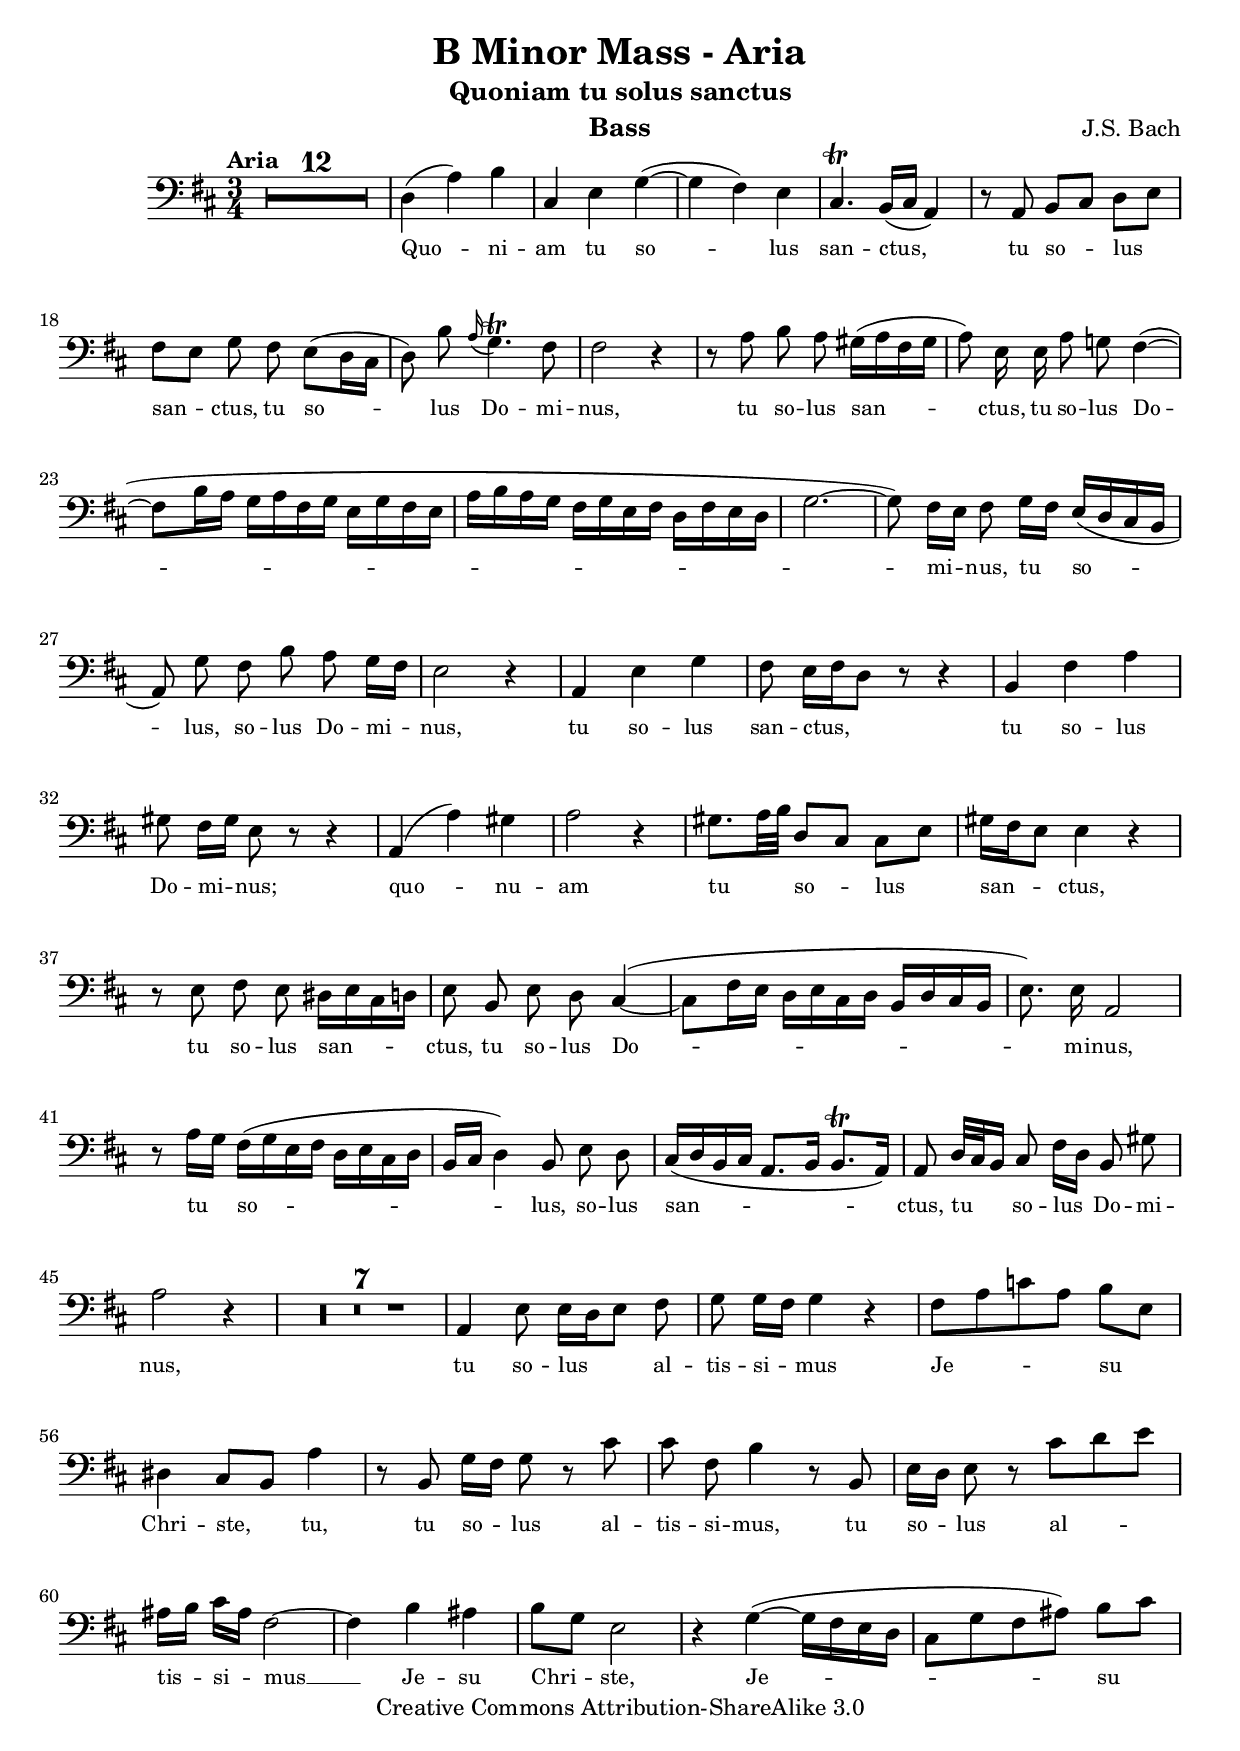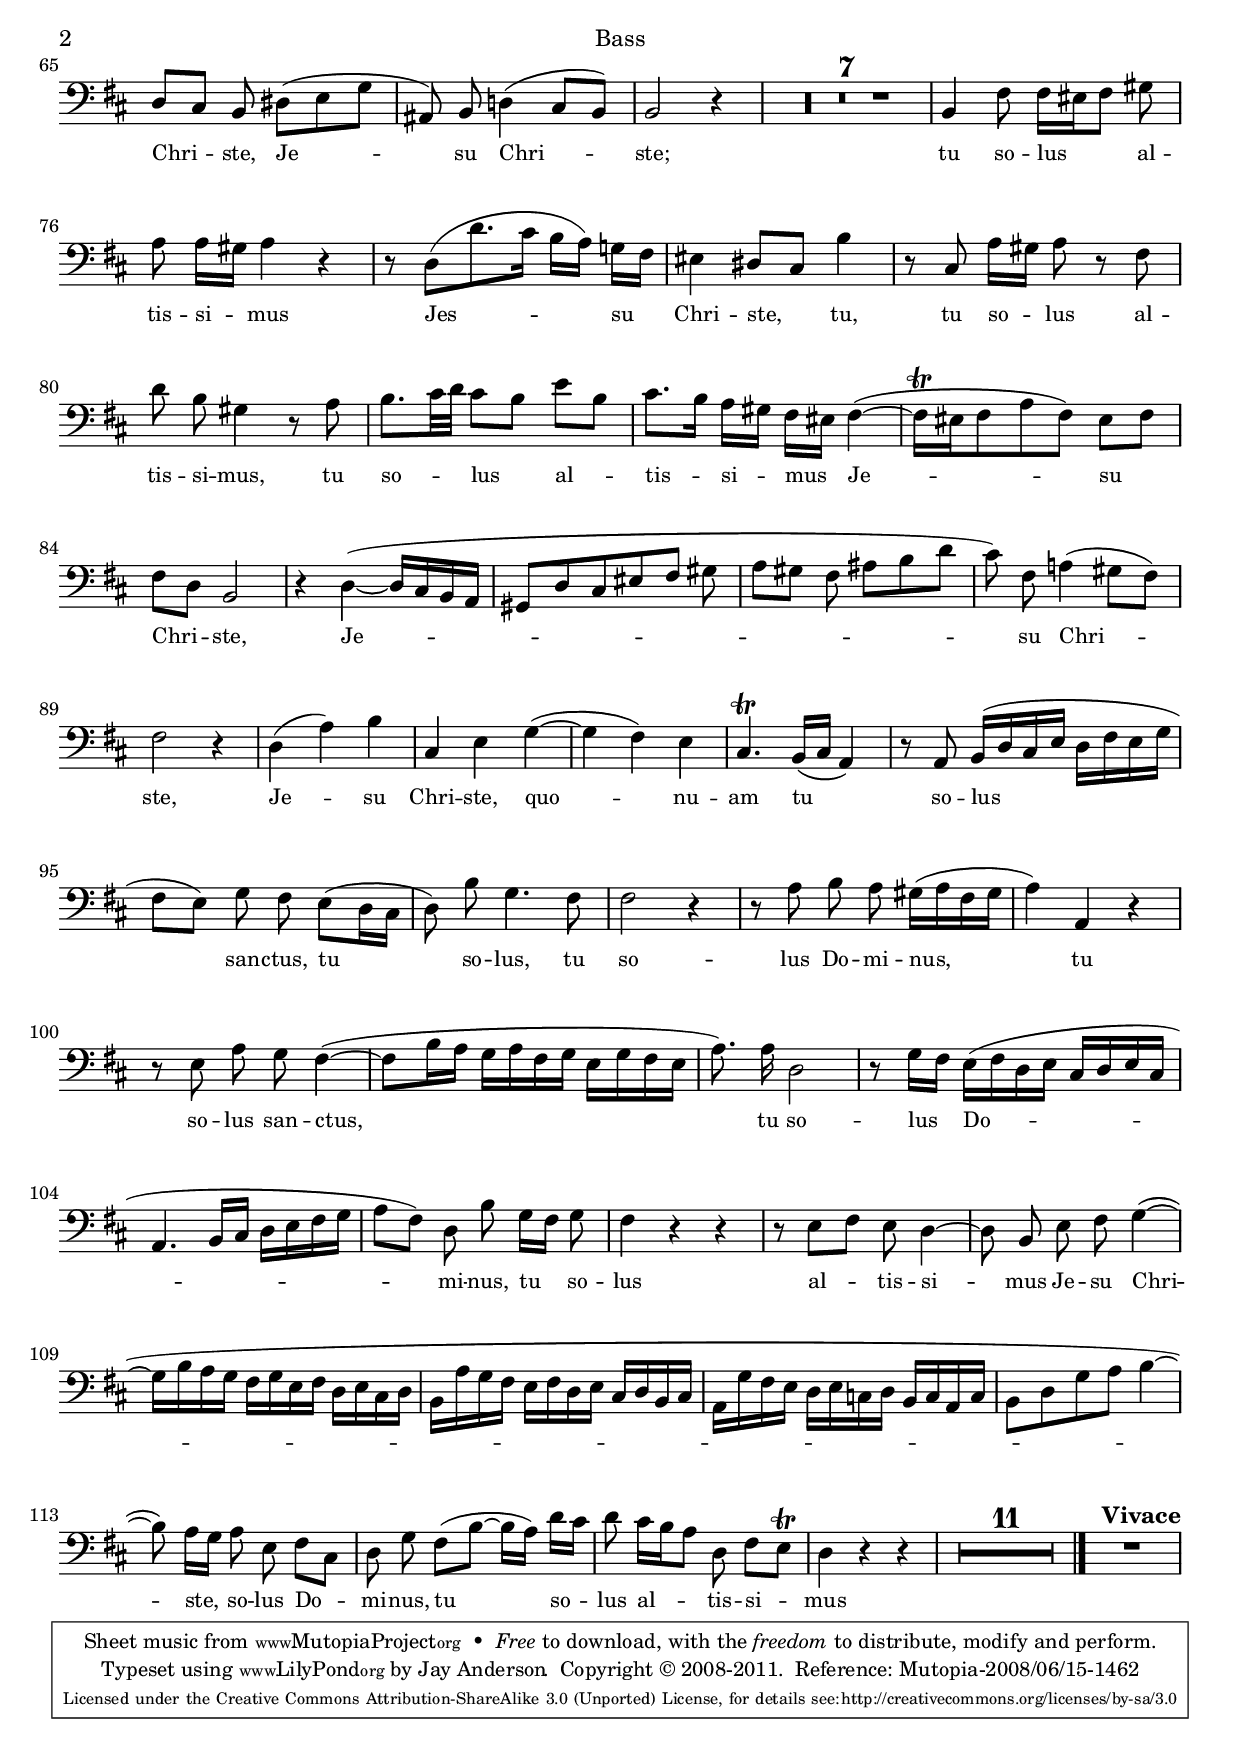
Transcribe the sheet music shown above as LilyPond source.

\version "2.14.1"

\include "defs.ily" 
\version "2.14.1"

bassAria = \relative c
{
  \clef bass
  \key d \major
  \autoBeamOff
  R2.*12 |
  d4( a') b |
  cis, e g~( |
  g fis) e |
  cis4.\trill b16[( cis] a4) |
  r8 a b[ cis] d[ e] |
  fis[ e] g fis e[( d16 cis] |
  d8) b' \appoggiatura a16 g4.\trill fis8 |
  fis2 r4 |
  r8 a b a gis16[( a fis gis] |
  a8) e16 e a8 g fis4~( |
  \autoBeamOn
  fis8 b16 a g a fis g e g fis e |
  a b a g fis g e fis d fis e d |
  g2.~ |
  \autoBeamOff
  g8) fis16[ e] fis8 g16[ fis] e[( d cis b] |
  a8) g' fis b a g16[ fis] |
  e2 r4 |
  a, e' g |
  fis8 e16[ fis d8] r r4 |
  b4 fis' a |
  gis8 fis16[ gis] e8 r r4 |
  a,4( a') gis |
  a2 r4 |
  gis8.[ a32 b] d,8[ cis] cis[ e] |
  gis16[ fis e8] e4 r |
  r8 e fis e dis16[ e cis d] |
  e8 b e d cis4~( |
  \autoBeamOn
  cis8 fis16 e d e cis d b d cis b |
  \autoBeamOff
  e8.) e16 a,2 |
  r8 a'16[ g] fis[( g e fis] d[ e cis d] |
  b[ cis] d4) b8 e d |
  \autoBeamOn
  cis16( d b cis a8. b16 b8.\trill a16) |
  \autoBeamOff
  a8 d32[ cis b16] cis8 fis16[ d] b8 gis' |
  a2 r4 |
  R2.*7 |
  a,4 e'8 e16[ d e8] fis8 |
  g g16[ fis] g4 r |
  fis8[ a c a] b[ e,] |
  dis4 cis8[ b] a'4 |
  r8 b, g'16[ fis] g8 r cis |
  cis fis, b4 r8 b, |
  e16[ d] e8 r cis'[ d e] |
  ais,16[ b] cis[ ais] fis2~ |
  fis4 b ais |
  b8[ g] e2 |
  r4 g4~( g16[ fis e d] |
  cis8[ g' fis ais]) b[ cis] |
  d,[ cis] b dis[( e g] |
  ais,) b d4( cis8[ b]) |
  b2 r4 |
  R2.*7 |
  b4 fis'8 fis16[ eis fis8] gis |
  a a16[ gis] a4 r |
  r8 d,[( d'8. cis16] b[ a]) g[ fis] |
  eis4 dis8[ cis] b'4 |
  r8 cis, a'16[ gis] a8 r fis |
  d'8 b gis4 r8 a |
  b8.[ cis32 d] cis8[ b] e[ b] |
  cis8.[ b16] a16[ gis] fis[ eis] fis4~( |
  fis16[\trill eis fis8 a fis]) eis[ fis] |
  fis[ d] b2 |
  r4 d~( d16[ cis b a] |
  gis8[ d' cis eis fis] gis |
  a[ gis] fis ais[( b d] |
  cis) fis, a4( gis8[ fis]) |
  fis2 r4 |
  d( a') b |
  cis, e g~( |
  g fis) e |
  cis4.\trill b16[( cis] a4) |
  r8 a b16[( d cis e] d[ fis e g] |
  fis8[ e]) g fis e[( d16 cis] |
  d8) b' g4. fis8 |
  fis2 r4 |
  r8 a b a gis16[( a fis gis] |
  a4) a, r |
  r8 e' a g fis4~( |
  \autoBeamOn
  fis8 b16 a g a fis g e g fis e |
  \autoBeamOff
  a8.) a16 d,2 |
  r8 g16[ fis] e[( fis d e] cis[ d e cis] |
  a4. b16[ cis] d[ e fis g] |
  a8[ fis]) d8 b' g16[ fis] g8 |
  fis4 r r |
  r8 e[ fis] e d4~ |
  d8 b e fis g4~( |
  \autoBeamOn
  g16 b a g fis g e fis d e cis d |
  b a' g fis e fis d e cis d b cis |
  a g' fis e d e c d b c a c |
  b8 d g a b4~ |
  \autoBeamOff
  b8) a16[ g] a8 e fis[ cis] |
  d g fis[( b]~ b16[ a]) d[ cis] |
  d8 cis16[ b a8] d, fis[ e]\trill |
  d4 r r |
  R2.*11 |

  %vivace
  R2. |
}

textAria = \lyricmode
{
  Quo -- ni -- am tu so -- lus san -- ctus,
  tu so -- lus san -- ctus, tu so -- lus Do -- mi -- nus,
  tu so -- lus san -- ctus, tu so -- lus Do -- mi -- nus,
  tu so -- lus, so -- lus Do -- mi -- nus,
  tu so -- lus san -- ctus,
  tu so -- lus Do -- mi -- nus;
  quo -- nu -- am tu so -- lus san -- ctus,
  tu so -- lus san -- ctus, tu so -- lus Do -- mi -- nus,
  tu so -- lus, so -- lus san -- ctus, tu so -- lus Do -- mi -- nus,
  tu so -- lus al -- tis -- si -- mus Je -- su Chri -- ste,
  tu, tu so -- lus al -- tis -- si -- mus,
  tu so -- lus al -- tis -- si -- mus __ Je -- su Chri -- ste,
  Je -- su Chri -- ste, Je -- su Chri -- ste;
  tu so -- lus al -- tis -- si -- mus Jes -- su Chri -- ste,
  tu, tu so -- lus al -- tis -- si -- mus,
  tu so -- lus al -- tis -- si -- mus Je -- su Chri -- ste,
  Je -- su Chri -- ste, Je -- su Chri -- ste,
  quo -- nu -- am tu so -- lus san -- ctus,
  tu so -- lus, tu so -- lus Do -- mi -- nus,
  tu so -- lus san -- ctus, tu so -- lus Do -- mi -- nus,
  tu so -- lus al -- tis -- si -- mus Je -- su Chri -- ste,
  so -- lus Do -- mi -- nus,
  tu so -- lus al -- tis -- si -- mus Je -- su Chri -- ste.
}
 

instrument = "Bass"

\book
{
  \include "header.ily"
  \score
  {
    <<
      \new Staff
      {
        \new Voice = "bass" << \bassAria \outlineAria >>
      }
      \new Lyrics \lyricsto "bass"
      {
        \override Score . LyricText #'font-size = #-0.5
        \textAria
      }
    >>
  }
}
